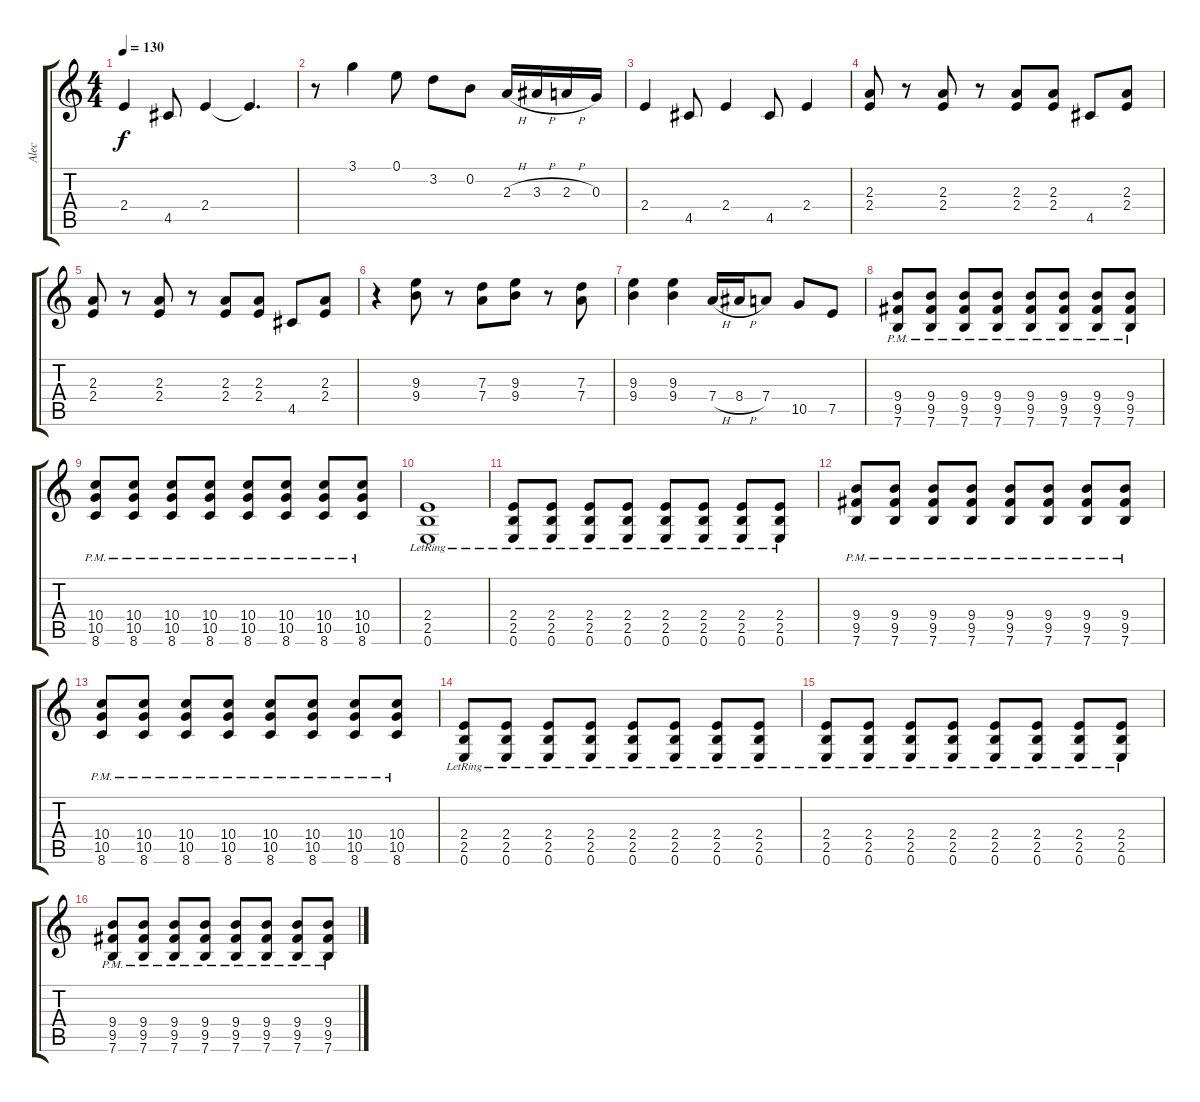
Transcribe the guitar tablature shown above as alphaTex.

\track ("Alec" "Alec") {instrument electricguitarclean}
\staff {score tabs}
\tuning (E4 B3 G3 D3 A2 E2) {hide}
\ts (4 4)
\tempo 130
\clef g2
\ks c
2.4.4{dy f} 4.5.8 2.4.4 2.4{t}.4{d} |
r.8 3.1.4 0.1.8 3.2.8 0.2.8 2.3{h}.16 3.3{h}.16 2.3{h}.16 0.3.16 |
2.4.4 4.5.8 2.4.4 4.5.8 2.4.4 |
(2.3 2.4).8 r.8 (2.3 2.4).8 r.8 (2.3 2.4).8 (2.3 2.4).8 4.5.8 (2.3 2.4).8 |
(2.3 2.4).8 r.8 (2.3 2.4).8 r.8 (2.3 2.4).8 (2.3 2.4).8 4.5.8 (2.3 2.4).8 |
r.4 (9.3 9.4).8 r.8 (7.3 7.4).8 (9.3 9.4).8 r.8 (7.3 7.4).8 |
(9.3 9.4).4 (9.3 9.4).4 7.4{h}.16 8.4{h}.16 7.4.8 10.5.8 7.5.8 |
(9.4{pm} 9.5{pm} 7.6{pm}).8 (9.4{pm} 9.5{pm} 7.6{pm}).8 (9.4{pm} 9.5{pm} 7.6{pm}).8 (9.4{pm} 9.5{pm} 7.6{pm}).8 (9.4{pm} 9.5{pm} 7.6{pm}).8 (9.4{pm} 9.5{pm} 7.6{pm}).8 (9.4{pm} 9.5{pm} 7.6{pm}).8 (9.4{pm} 9.5{pm} 7.6{pm}).8 |
(10.4{pm} 10.5{pm} 8.6{pm}).8 (10.4{pm} 10.5{pm} 8.6{pm}).8 (10.4{pm} 10.5{pm} 8.6{pm}).8 (10.4{pm} 10.5{pm} 8.6{pm}).8 (10.4{pm} 10.5{pm} 8.6{pm}).8 (10.4{pm} 10.5{pm} 8.6{pm}).8 (10.4{pm} 10.5{pm} 8.6{pm}).8 (10.4{pm} 10.5{pm} 8.6{pm}).8 |
(2.4{lr} 2.5{lr} 0.6{lr}).1 |
(2.4{lr} 2.5{lr} 0.6{lr}).8 (2.4{lr} 2.5{lr} 0.6{lr}).8 (2.4{lr} 2.5{lr} 0.6{lr}).8 (2.4{lr} 2.5{lr} 0.6{lr}).8 (2.4{lr} 2.5{lr} 0.6{lr}).8 (2.4{lr} 2.5{lr} 0.6{lr}).8 (2.4{lr} 2.5{lr} 0.6{lr}).8 (2.4{lr} 2.5{lr} 0.6{lr}).8 |
(9.4{pm} 9.5{pm} 7.6{pm}).8 (9.4{pm} 9.5{pm} 7.6{pm}).8 (9.4{pm} 9.5{pm} 7.6{pm}).8 (9.4{pm} 9.5{pm} 7.6{pm}).8 (9.4{pm} 9.5{pm} 7.6{pm}).8 (9.4{pm} 9.5{pm} 7.6{pm}).8 (9.4{pm} 9.5{pm} 7.6{pm}).8 (9.4{pm} 9.5{pm} 7.6{pm}).8 |
(10.4{pm} 10.5{pm} 8.6{pm}).8 (10.4{pm} 10.5{pm} 8.6{pm}).8 (10.4{pm} 10.5{pm} 8.6{pm}).8 (10.4{pm} 10.5{pm} 8.6{pm}).8 (10.4{pm} 10.5{pm} 8.6{pm}).8 (10.4{pm} 10.5{pm} 8.6{pm}).8 (10.4{pm} 10.5{pm} 8.6{pm}).8 (10.4{pm} 10.5{pm} 8.6{pm}).8 |
(2.4{lr} 2.5{lr} 0.6{lr}).8 (2.4{lr} 2.5{lr} 0.6{lr}).8 (2.4{lr} 2.5{lr} 0.6{lr}).8 (2.4{lr} 2.5{lr} 0.6{lr}).8 (2.4{lr} 2.5{lr} 0.6{lr}).8 (2.4{lr} 2.5{lr} 0.6{lr}).8 (2.4{lr} 2.5{lr} 0.6{lr}).8 (2.4{lr} 2.5{lr} 0.6{lr}).8 |
(2.4{lr} 2.5{lr} 0.6{lr}).8 (2.4{lr} 2.5{lr} 0.6{lr}).8 (2.4{lr} 2.5{lr} 0.6{lr}).8 (2.4{lr} 2.5{lr} 0.6{lr}).8 (2.4{lr} 2.5{lr} 0.6{lr}).8 (2.4{lr} 2.5{lr} 0.6{lr}).8 (2.4{lr} 2.5{lr} 0.6{lr}).8 (2.4{lr} 2.5{lr} 0.6{lr}).8 |
(9.4{pm} 9.5{pm} 7.6{pm}).8 (9.4{pm} 9.5{pm} 7.6{pm}).8 (9.4{pm} 9.5{pm} 7.6{pm}).8 (9.4{pm} 9.5{pm} 7.6{pm}).8 (9.4{pm} 9.5{pm} 7.6{pm}).8 (9.4{pm} 9.5{pm} 7.6{pm}).8 (9.4{pm} 9.5{pm} 7.6{pm}).8 (9.4{pm} 9.5{pm} 7.6{pm}).8
